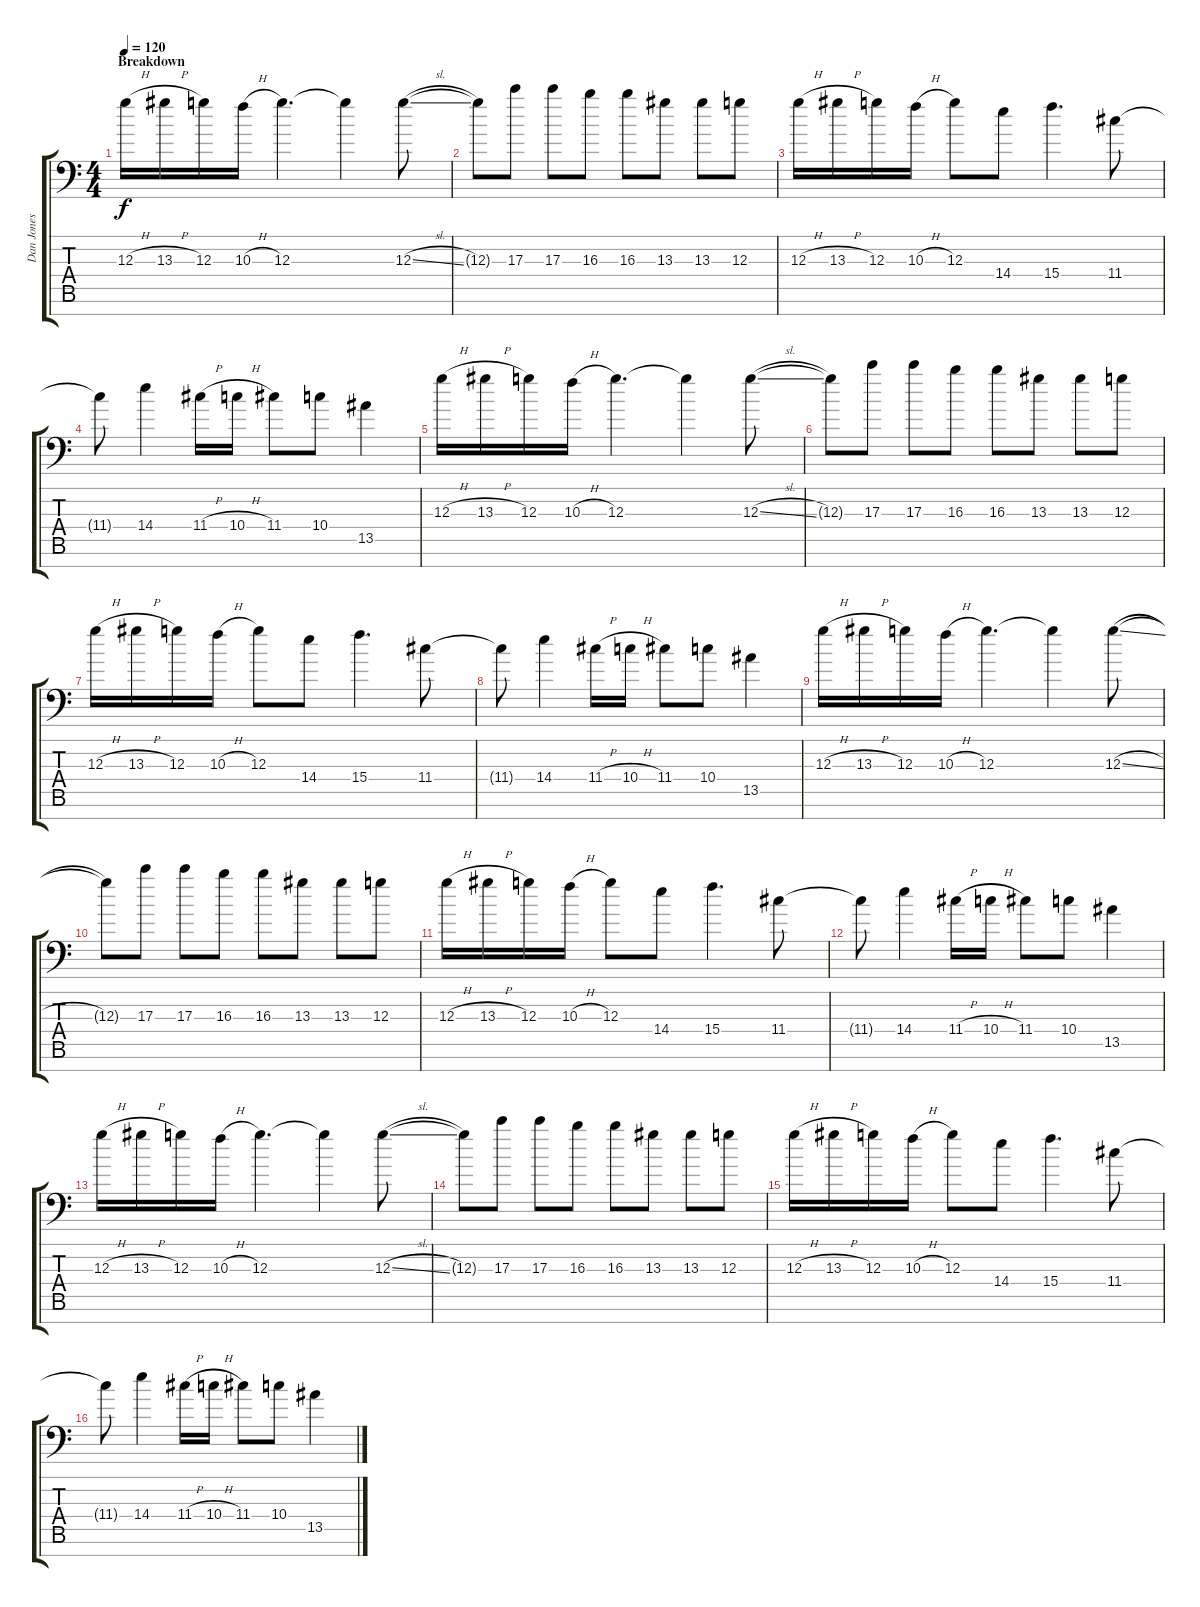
\track ("Dan Jones" "Dan Jones") {instrument distortionguitar}
\staff {score tabs}
\tuning (E4 B3 G3 D3 A2 E2 A1) {hide}
\ts (4 4)
\section ("" "Breakdown")
\tempo 120
\clef f4
\ks c
12.3{h}.16{dy f} 13.3{h}.16 12.3.16 10.3{h}.16 12.3.4{d} 12.3{t}.4 12.3{sl}.8 |
12.3{t}.8 17.3.8 17.3.8 16.3.8 16.3.8 13.3.8 13.3.8 12.3.8 |
12.3{h}.16 13.3{h}.16 12.3.16 10.3{h}.16 12.3.8 14.4.8 15.4.4{d} 11.4.8 |
11.4{t}.8 14.4.4 11.4{h}.16 10.4{h}.16 11.4.8 10.4.8 13.5.4 |
12.3{h}.16 13.3{h}.16 12.3.16 10.3{h}.16 12.3.4{d} 12.3{t}.4 12.3{sl}.8 |
12.3{t}.8 17.3.8 17.3.8 16.3.8 16.3.8 13.3.8 13.3.8 12.3.8 |
12.3{h}.16 13.3{h}.16 12.3.16 10.3{h}.16 12.3.8 14.4.8 15.4.4{d} 11.4.8 |
11.4{t}.8 14.4.4 11.4{h}.16 10.4{h}.16 11.4.8 10.4.8 13.5.4 |
12.3{h}.16 13.3{h}.16 12.3.16 10.3{h}.16 12.3.4{d} 12.3{t}.4 12.3{sl}.8 |
12.3{t}.8 17.3.8 17.3.8 16.3.8 16.3.8 13.3.8 13.3.8 12.3.8 |
12.3{h}.16 13.3{h}.16 12.3.16 10.3{h}.16 12.3.8 14.4.8 15.4.4{d} 11.4.8 |
11.4{t}.8 14.4.4 11.4{h}.16 10.4{h}.16 11.4.8 10.4.8 13.5.4 |
12.3{h}.16 13.3{h}.16 12.3.16 10.3{h}.16 12.3.4{d} 12.3{t}.4 12.3{sl}.8 |
12.3{t}.8 17.3.8 17.3.8 16.3.8 16.3.8 13.3.8 13.3.8 12.3.8 |
12.3{h}.16 13.3{h}.16 12.3.16 10.3{h}.16 12.3.8 14.4.8 15.4.4{d} 11.4.8 |
11.4{t}.8 14.4.4 11.4{h}.16 10.4{h}.16 11.4.8 10.4.8 13.5.4
